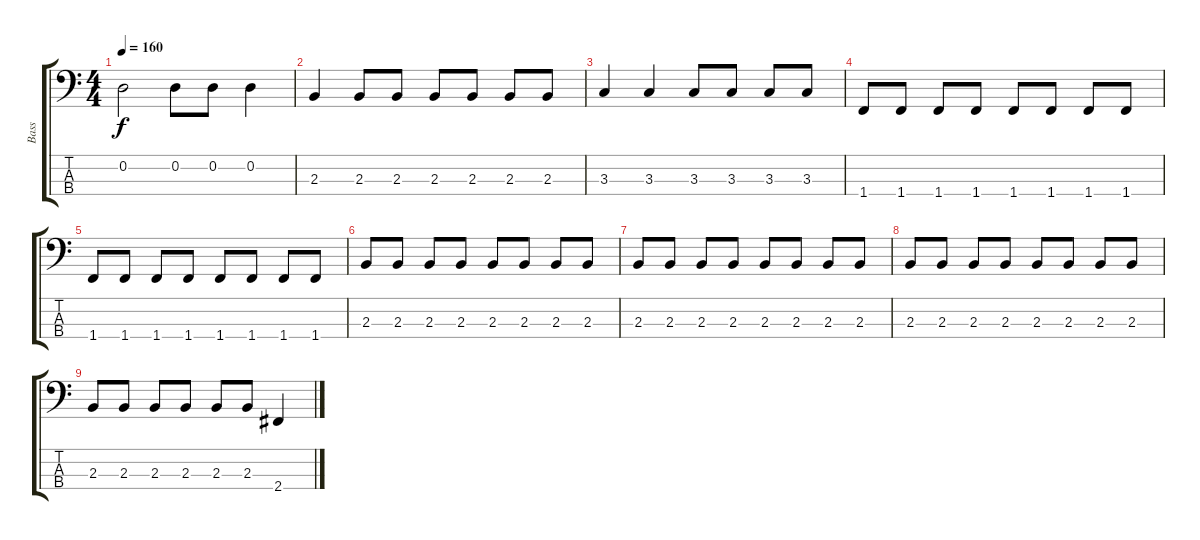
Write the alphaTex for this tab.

\track ("Bass" "Bass") {instrument electricbassfinger}
\staff {score tabs}
\tuning (G2 D2 A1 E1) {hide}
\ts (4 4)
\tempo 160
\clef f4
\ks c
0.2.2{dy f} 0.2.8 0.2.8 0.2.4 |
2.3.4 2.3.8 2.3.8 2.3.8 2.3.8 2.3.8 2.3.8 |
3.3.4 3.3.4 3.3.8 3.3.8 3.3.8 3.3.8 |
1.4.8 1.4.8 1.4.8 1.4.8 1.4.8 1.4.8 1.4.8 1.4.8 |
1.4.8 1.4.8 1.4.8 1.4.8 1.4.8 1.4.8 1.4.8 1.4.8 |
2.3.8 2.3.8 2.3.8 2.3.8 2.3.8 2.3.8 2.3.8 2.3.8 |
2.3.8 2.3.8 2.3.8 2.3.8 2.3.8 2.3.8 2.3.8 2.3.8 |
2.3.8 2.3.8 2.3.8 2.3.8 2.3.8 2.3.8 2.3.8 2.3.8 |
2.3.8 2.3.8 2.3.8 2.3.8 2.3.8 2.3.8 2.4.4
